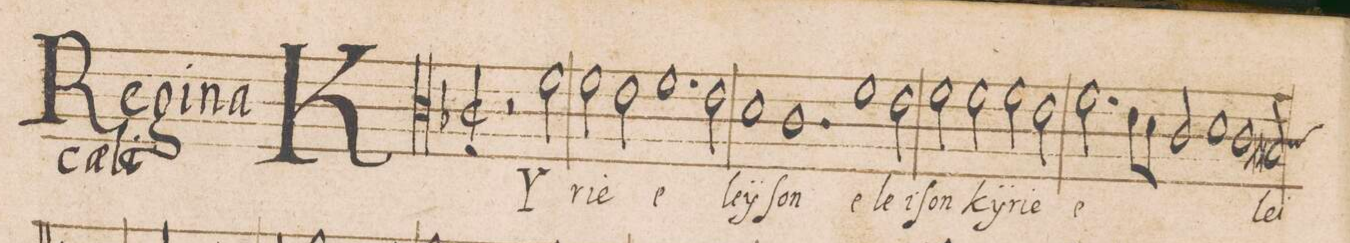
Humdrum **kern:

**kern	**text
*I"DISCANTVS	*
*clefC3	*
*k[b-]	*
*met(C|)	*
*M2/1	*
2r	.
2f\	KY-
2f\	-ri-
2e\	-e
=2-	=2-
1.f	e-
2e\	.
=3	=3
1d	-leӱ-
1.c	-ſon
=4-	=4-
1f	e-
2e\	-lei-
=5	=5
2f\	-ſon
2f\	kӱ-
2f\	-ri-
2e\	-e
=6	=6
2.f\	e
8e\L	.
8d\J	.
2c/	.
1d\	.
=7-	=7-
1c	.
2Bn/	lei-
*custos:c	*
=8	=8
*-	*-
